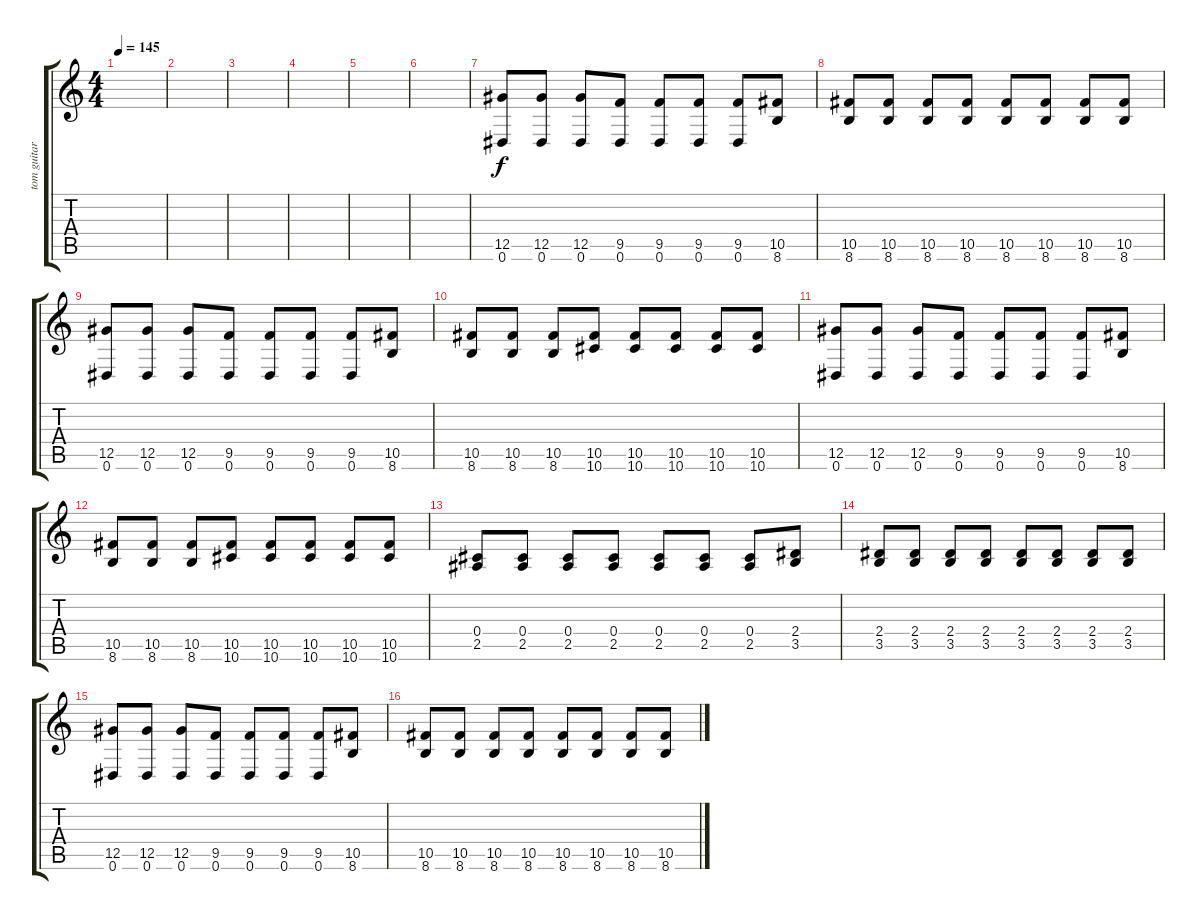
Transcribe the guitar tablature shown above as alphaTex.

\track ("tom guitar overdub" "tom guitar") {instrument acousticguitarsteel}
\staff {score tabs}
\tuning (Eb4 Bb3 Gb3 Db3 Ab2 Eb2) {hide}
\ts (4 4)
\tempo 145
\clef g2
\ks c
|
|
|
|
|
|
(12.5 0.6).8 (12.5 0.6).8 (12.5 0.6).8 (9.5 0.6).8 (9.5 0.6).8 (9.5 0.6).8 (9.5 0.6).8 (10.5 8.6).8 |
(10.5 8.6).8 (10.5 8.6).8 (10.5 8.6).8 (10.5 8.6).8 (10.5 8.6).8 (10.5 8.6).8 (10.5 8.6).8 (10.5 8.6).8 |
(12.5 0.6).8 (12.5 0.6).8 (12.5 0.6).8 (9.5 0.6).8 (9.5 0.6).8 (9.5 0.6).8 (9.5 0.6).8 (10.5 8.6).8 |
(10.5 8.6).8 (10.5 8.6).8 (10.5 8.6).8 (10.5 10.6).8 (10.5 10.6).8 (10.5 10.6).8 (10.5 10.6).8 (10.5 10.6).8 |
(12.5 0.6).8 (12.5 0.6).8 (12.5 0.6).8 (9.5 0.6).8 (9.5 0.6).8 (9.5 0.6).8 (9.5 0.6).8 (10.5 8.6).8 |
(10.5 8.6).8 (10.5 8.6).8 (10.5 8.6).8 (10.5 10.6).8 (10.5 10.6).8 (10.5 10.6).8 (10.5 10.6).8 (10.5 10.6).8 |
(0.4 2.5).8 (0.4 2.5).8 (0.4 2.5).8 (0.4 2.5).8 (0.4 2.5).8 (0.4 2.5).8 (0.4 2.5).8 (2.4 3.5).8 |
(2.4 3.5).8 (2.4 3.5).8 (2.4 3.5).8 (2.4 3.5).8 (2.4 3.5).8 (2.4 3.5).8 (2.4 3.5).8 (2.4 3.5).8 |
(12.5 0.6).8 (12.5 0.6).8 (12.5 0.6).8 (9.5 0.6).8 (9.5 0.6).8 (9.5 0.6).8 (9.5 0.6).8 (10.5 8.6).8 |
(10.5 8.6).8 (10.5 8.6).8 (10.5 8.6).8 (10.5 8.6).8 (10.5 8.6).8 (10.5 8.6).8 (10.5 8.6).8 (10.5 8.6).8
